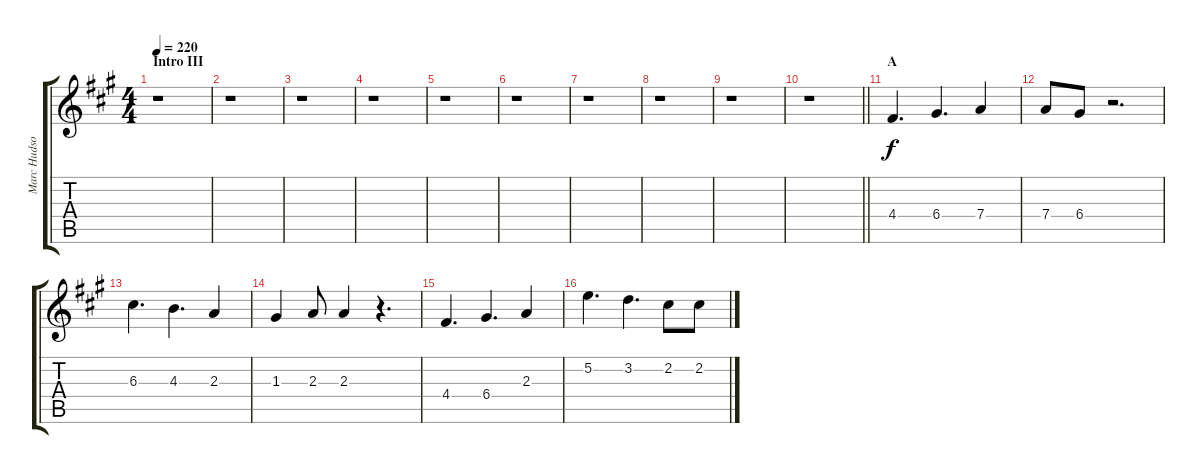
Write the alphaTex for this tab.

\track ("Marc Hudson" "Marc Hudso") {instrument distortionguitar}
\staff {score tabs}
\tuning (E4 B3 G3 D3 A2 E2) {hide}
\ts (4 4)
\section ("" "Intro III")
\tempo 220
\clef g2
\ks a
r.1{dy f} |
r.1 |
r.1 |
r.1 |
r.1 |
r.1 |
r.1 |
r.1 |
r.1 |
\barLineRight lightlight
r.1 |
\section ("" "A")
4.4.4{d} 6.4.4{d} 7.4.4 |
7.4.8 6.4.8 r.2{d} |
6.3.4{d} 4.3.4{d} 2.3.4 |
1.3.4 2.3.8 2.3.4 r.4{d} |
4.4.4{d} 6.4.4{d} 2.3.4 |
5.2.4{d} 3.2.4{d} 2.2.8 2.2.8
